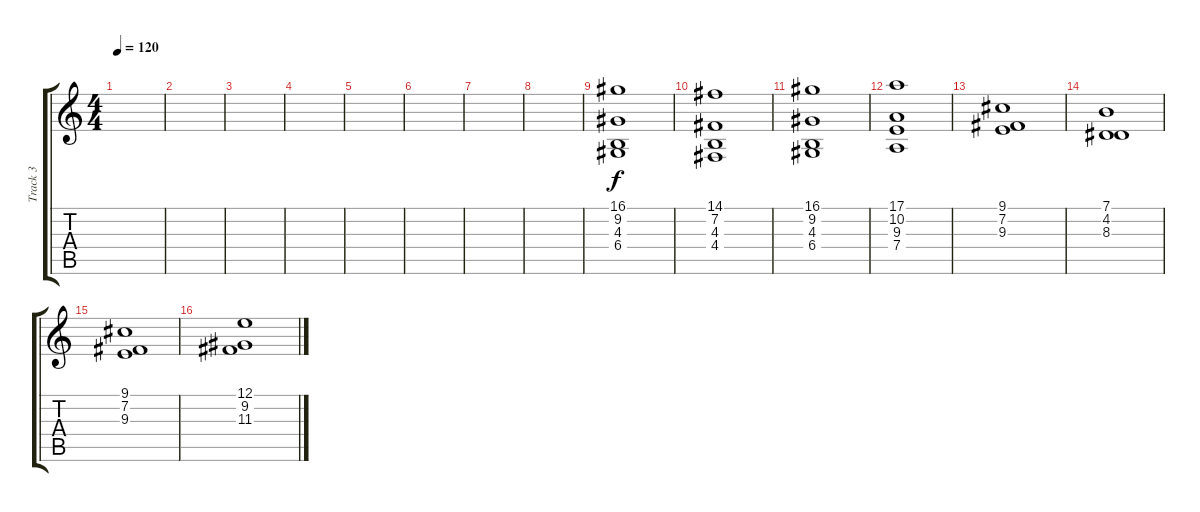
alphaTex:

\track ("Track 3" "Track 3") {instrument stringensemble1}
\staff {score tabs}
\tuning (E4 B3 G3 D3 A2 E2) {hide}
\ts (4 4)
\tempo 120
\clef g2
\ks c
|
|
|
|
|
|
|
|
(16.1 9.2 4.3 6.4).1 |
(14.1 7.2 4.3 4.4).1 |
(16.1 9.2 4.3 6.4).1 |
(17.1 10.2 9.3 7.4).1 |
(9.1 7.2 9.3).1 |
(7.1 4.2 8.3).1 |
(9.1 7.2 9.3).1 |
(12.1 9.2 11.3).1
